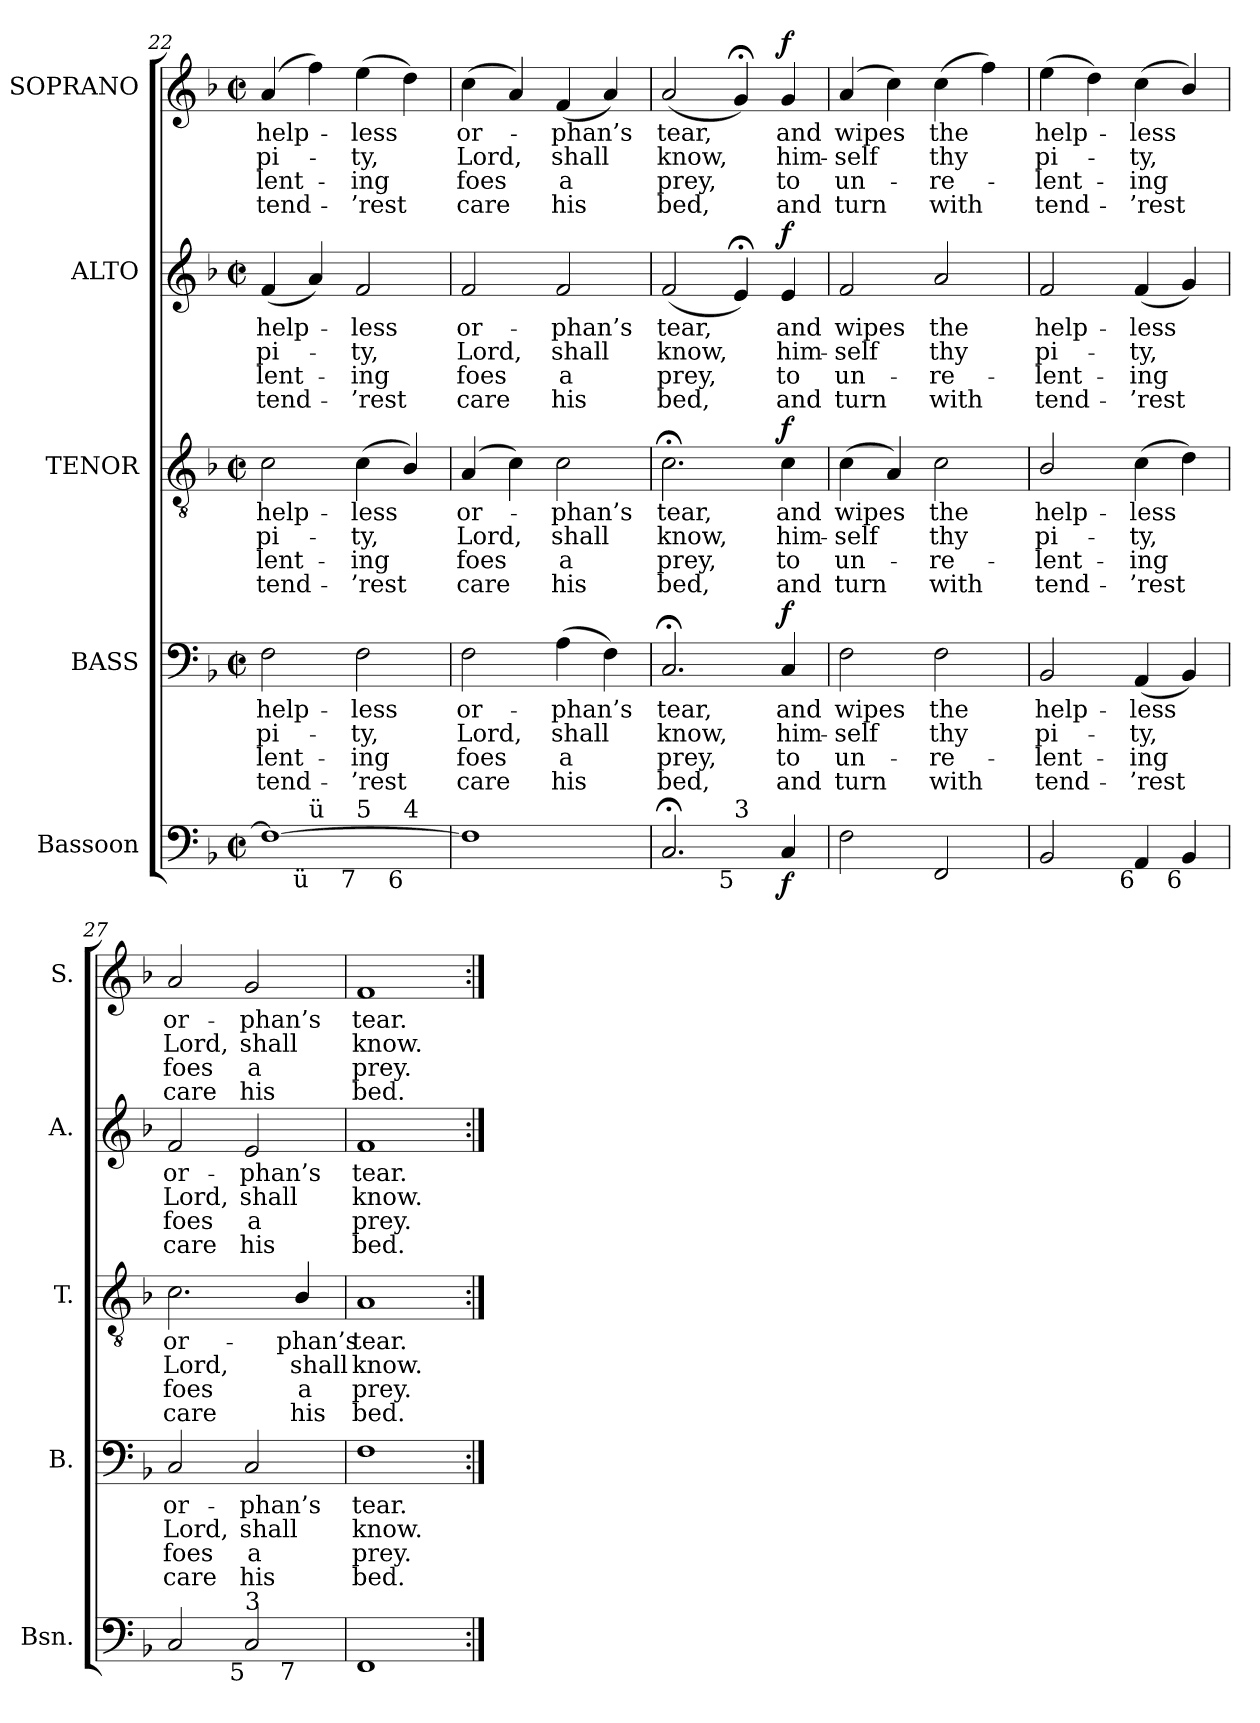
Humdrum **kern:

**kern	**dynam	**kern	**text	**text	**text	**text	**dynam	**kern	**text	**text	**text	**text	**dynam	**kern	**text	**text	**text	**text	**dynam	**kern	**text	**text	**text	**text	**dynam
*part5	*part5	*part4	*part4	*part4	*part4	*part4	*part4	*part3	*part3	*part3	*part3	*part3	*part3	*part2	*part2	*part2	*part2	*part2	*part2	*part1	*part1	*part1	*part1	*part1	*part1
*staff5	*staff5	*staff4	*staff4	*staff4	*staff4	*staff4	*staff4	*staff3	*staff3	*staff3	*staff3	*staff3	*staff3	*staff2	*staff2	*staff2	*staff2	*staff2	*staff2	*staff1	*staff1	*staff1	*staff1	*staff1	*staff1
*I"Bassoon	*	*I"BASS	*	*	*	*	*	*I"TENOR	*	*	*	*	*	*I"ALTO	*	*	*	*	*	*I"SOPRANO	*	*	*	*	*
*I'Bsn.	*	*I'B.	*	*	*	*	*	*I'T.	*	*	*	*	*	*I'A.	*	*	*	*	*	*I'S.	*	*	*	*	*
*clefF4	*	*clefF4	*	*	*	*	*	*clefGv2	*	*	*	*	*	*clefG2	*	*	*	*	*	*clefG2	*	*	*	*	*
*	*	*	*	*	*	*	*	*ITrd7c12	*	*	*	*	*	*	*	*	*	*	*	*	*	*	*	*	*
*k[b-]	*	*k[b-]	*	*	*	*	*	*k[b-]	*	*	*	*	*	*k[b-]	*	*	*	*	*	*k[b-]	*	*	*	*	*
*F:	*	*F:	*	*	*	*	*	*F:	*	*	*	*	*	*F:	*	*	*	*	*	*F:	*	*	*	*	*
*M2/2	*	*M2/2	*	*	*	*	*	*M2/2	*	*	*	*	*	*M2/2	*	*	*	*	*	*M2/2	*	*	*	*	*
*met(c|)	*	*met(c|)	*	*	*	*	*	*met(c|)	*	*	*	*	*	*met(c|)	*	*	*	*	*	*met(c|)	*	*	*	*	*
=22	=22	=22	=22	=22	=22	=22	=22	=22	=22	=22	=22	=22	=22	=22	=22	=22	=22	=22	=22	=22	=22	=22	=22	=22	=22
!	!	!	!LO:LY:b:color=#000000	!LO:LY:b:color=#000000	!LO:LY:b:color=#000000	!LO:LY:b:color=#000000	!	!	!	!	!	!	!	!	!	!	!	!	!	!	!	!	!	!	!
!	!	!	!	!	!	!	!	!	!LO:LY:b:color=#000000	!LO:LY:b:color=#000000	!LO:LY:b:color=#000000	!LO:LY:b:color=#000000	!	!	!	!	!	!	!	!	!	!	!	!	!
!	!	!	!	!	!	!	!	!	!	!	!	!	!	!	!LO:LY:b:color=#000000	!LO:LY:b:color=#000000	!LO:LY:b:color=#000000	!LO:LY:b:color=#000000	!	!	!	!	!	!	!
!LO:TX:b:rj:t=5	!	!	!	!	!	!	!	!	!	!	!	!	!	!	!	!	!	!	!	!	!	!	!	!	!
!LO:TX:t=3	!	!	!	!	!	!	!	!	!	!	!	!	!	!	!	!	!	!	!	!	!	!	!	!	!
!	!	!	!	!	!	!	!	!	!	!	!	!	!	!	!	!	!	!	!	!	!LO:LY:b:color=#000000	!LO:LY:b:color=#000000	!LO:LY:b:color=#000000	!LO:LY:b:color=#000000	!
*^	*	*	*	*	*	*	*	*	*	*	*	*	*	*	*	*	*	*	*	*	*	*	*	*	*
*	*^	*	*	*	*	*	*	*	*	*	*	*	*	*	*	*	*	*	*	*	*	*	*	*	*	*
*	*	*^	*	*	*	*	*	*	*	*	*	*	*	*	*	*	*	*	*	*	*	*	*	*	*	*	*
1Fi_	4ryy	2ryy	2.ryy	.	2Fi\	help-	pi-	lent-	-tend-	.	2Ci\	help-	pi-	lent-	-tend-	.	(4fi/	help-	pi-	lent-	-tend-	.	(4ai/	help-	pi-	lent-	-tend-	.
!	!LO:TX:b:rj:t=ü	!	!	!	!	!	!	!	!	!	!	!	!	!	!	!	!	!	!	!	!	!	!	!	!	!	!	!
!	!LO:TX:t=ü	!	!	!	!	!	!	!	!	!	!	!	!	!	!	!	!	!	!	!	!	!	!	!	!	!	!	!
.	2.ryy	.	.	.	.	.	.	.	.	.	.	.	.	.	.	.	4ai/)	.	.	.	.	.	4ffi\)	.	.	.	.	.
!	!	!	!	!	!	!LO:LY:b:color=#000000	!LO:LY:b:color=#000000	!LO:LY:b:color=#000000	!LO:LY:b:color=#000000	!	!	!	!	!	!	!	!	!	!	!	!	!	!	!	!	!	!	!
!	!	!	!	!	!	!	!	!	!	!	!	!LO:LY:b:color=#000000	!LO:LY:b:color=#000000	!LO:LY:b:color=#000000	!LO:LY:b:color=#000000	!	!	!	!	!	!	!	!	!	!	!	!	!
!	!	!	!	!	!	!	!	!	!	!	!	!	!	!	!	!	!	!LO:LY:b:color=#000000	!LO:LY:b:color=#000000	!LO:LY:b:color=#000000	!LO:LY:b:color=#000000	!	!	!	!	!	!	!
!	!	!LO:TX:b:rj:t=7	!	!	!	!	!	!	!	!	!	!	!	!	!	!	!	!	!	!	!	!	!	!	!	!	!	!
!	!	!LO:TX:t=5	!	!	!	!	!	!	!	!	!	!	!	!	!	!	!	!	!	!	!	!	!	!	!	!	!	!
!	!	!	!	!	!	!	!	!	!	!	!	!	!	!	!	!	!	!	!	!	!	!	!	!LO:LY:b:color=#000000	!LO:LY:b:color=#000000	!LO:LY:b:color=#000000	!LO:LY:b:color=#000000	!
.	.	2ryy	.	.	2Fi\	-less	-ty,	-ing	’rest	.	(4Ci\	-less	-ty,	-ing	’rest	.	2fi/	-less	-ty,	-ing	’rest	.	(4eei\	-less	-ty,	-ing	’rest	.
!	!	!	!LO:TX:b:rj:t=6	!	!	!	!	!	!	!	!	!	!	!	!	!	!	!	!	!	!	!	!	!	!	!	!	!
!	!	!	!LO:TX:t=4	!	!	!	!	!	!	!	!	!	!	!	!	!	!	!	!	!	!	!	!	!	!	!	!	!
.	.	.	4ryy	.	.	.	.	.	.	.	4BB-i/)	.	.	.	.	.	.	.	.	.	.	.	4ddi\)	.	.	.	.	.
*v	*v	*v	*v	*	*	*	*	*	*	*	*	*	*	*	*	*	*	*	*	*	*	*	*	*	*	*	*	*
=23	=23	=23	=23	=23	=23	=23	=23	=23	=23	=23	=23	=23	=23	=23	=23	=23	=23	=23	=23	=23	=23	=23	=23	=23	=23
*^	*	*	*	*	*	*	*	*	*	*	*	*	*	*	*	*	*	*	*	*	*	*	*	*	*
*	*^	*	*	*	*	*	*	*	*	*	*	*	*	*	*	*	*	*	*	*	*	*	*	*	*	*
*	*	*^	*	*	*	*	*	*	*	*	*	*	*	*	*	*	*	*	*	*	*	*	*	*	*	*	*
!	!	!	!	!	!	!LO:LY:b:color=#000000	!LO:LY:b:color=#000000	!LO:LY:b:color=#000000	!LO:LY:b:color=#000000	!	!	!	!	!	!	!	!	!	!	!	!	!	!	!	!	!	!	!
*v	*v	*v	*v	*	*	*	*	*	*	*	*	*	*	*	*	*	*	*	*	*	*	*	*	*	*	*	*	*
*^	*	*	*	*	*	*	*	*	*	*	*	*	*	*	*	*	*	*	*	*	*	*	*	*	*
*	*^	*	*	*	*	*	*	*	*	*	*	*	*	*	*	*	*	*	*	*	*	*	*	*	*	*
*	*	*^	*	*	*	*	*	*	*	*	*	*	*	*	*	*	*	*	*	*	*	*	*	*	*	*	*
!	!	!	!	!	!	!	!	!	!	!	!	!LO:LY:b:color=#000000	!LO:LY:b:color=#000000	!LO:LY:b:color=#000000	!LO:LY:b:color=#000000	!	!	!	!	!	!	!	!	!	!	!	!	!
*v	*v	*v	*v	*	*	*	*	*	*	*	*	*	*	*	*	*	*	*	*	*	*	*	*	*	*	*	*	*
*^	*	*	*	*	*	*	*	*	*	*	*	*	*	*	*	*	*	*	*	*	*	*	*	*	*
*	*^	*	*	*	*	*	*	*	*	*	*	*	*	*	*	*	*	*	*	*	*	*	*	*	*	*
*	*	*^	*	*	*	*	*	*	*	*	*	*	*	*	*	*	*	*	*	*	*	*	*	*	*	*	*
!	!	!	!	!	!	!	!	!	!	!	!	!	!	!	!	!	!	!LO:LY:b:color=#000000	!LO:LY:b:color=#000000	!LO:LY:b:color=#000000	!LO:LY:b:color=#000000	!	!	!	!	!	!	!
*v	*v	*v	*v	*	*	*	*	*	*	*	*	*	*	*	*	*	*	*	*	*	*	*	*	*	*	*	*	*
*^	*	*	*	*	*	*	*	*	*	*	*	*	*	*	*	*	*	*	*	*	*	*	*	*	*
*	*^	*	*	*	*	*	*	*	*	*	*	*	*	*	*	*	*	*	*	*	*	*	*	*	*	*
*	*	*^	*	*	*	*	*	*	*	*	*	*	*	*	*	*	*	*	*	*	*	*	*	*	*	*	*
!LO:TX:b:rj:t=5	!	!	!	!	!	!	!	!	!	!	!	!	!	!	!	!	!	!	!	!	!	!	!	!	!	!	!	!
!LO:TX:t=3	!	!	!	!	!	!	!	!	!	!	!	!	!	!	!	!	!	!	!	!	!	!	!	!	!	!	!	!
!	!	!	!	!	!	!	!	!	!	!	!	!	!	!	!	!	!	!	!	!	!	!	!	!LO:LY:b:color=#000000	!LO:LY:b:color=#000000	!LO:LY:b:color=#000000	!LO:LY:b:color=#000000	!
*v	*v	*v	*v	*	*	*	*	*	*	*	*	*	*	*	*	*	*	*	*	*	*	*	*	*	*	*	*	*
1Fi]	.	2Fi\	or-	Lord,	foes	care	.	(4AAi/	or-	Lord,	foes	care	.	2fi/	or-	Lord,	foes	care	.	(4cci\	or-	Lord,	foes	care	.
.	.	.	.	.	.	.	.	4Ci\)	.	.	.	.	.	.	.	.	.	.	.	4ai/)	.	.	.	.	.
!	!	!	!LO:LY:b:color=#000000	!LO:LY:b:color=#000000	!LO:LY:b:color=#000000	!LO:LY:b:color=#000000	!	!	!	!	!	!	!	!	!	!	!	!	!	!	!	!	!	!	!
!	!	!	!	!	!	!	!	!	!LO:LY:b:color=#000000	!LO:LY:b:color=#000000	!LO:LY:b:color=#000000	!LO:LY:b:color=#000000	!	!	!	!	!	!	!	!	!	!	!	!	!
!	!	!	!	!	!	!	!	!	!	!	!	!	!	!	!LO:LY:b:color=#000000	!LO:LY:b:color=#000000	!LO:LY:b:color=#000000	!LO:LY:b:color=#000000	!	!	!	!	!	!	!
!	!	!	!	!	!	!	!	!	!	!	!	!	!	!	!	!	!	!	!	!	!LO:LY:b:color=#000000	!LO:LY:b:color=#000000	!LO:LY:b:color=#000000	!LO:LY:b:color=#000000	!
.	.	(4Ai\	-phan’s	shall	a	his	.	2Ci\	-phan’s	shall	a	his	.	2fi/	-phan’s	shall	a	his	.	(4fi/	-phan’s	shall	a	his	.
.	.	4Fi\)	.	.	.	.	.	.	.	.	.	.	.	.	.	.	.	.	.	4ai/)	.	.	.	.	.
!!LO:PB:g=z
=24	=24	=24	=24	=24	=24	=24	=24	=24	=24	=24	=24	=24	=24	=24	=24	=24	=24	=24	=24	=24	=24	=24	=24	=24	=24
!	!	!	!LO:LY:b:color=#000000	!LO:LY:b:color=#000000	!LO:LY:b:color=#000000	!LO:LY:b:color=#000000	!	!	!	!	!	!	!	!	!	!	!	!	!	!	!	!	!	!	!
!	!	!	!	!	!	!	!	!	!LO:LY:b:color=#000000	!LO:LY:b:color=#000000	!LO:LY:b:color=#000000	!LO:LY:b:color=#000000	!	!	!	!	!	!	!	!	!	!	!	!	!
!	!	!	!	!	!	!	!	!	!	!	!	!	!	!	!LO:LY:b:color=#000000	!LO:LY:b:color=#000000	!LO:LY:b:color=#000000	!LO:LY:b:color=#000000	!	!	!	!	!	!	!
!LO:TX:b:rj:t=6	!	!	!	!	!	!	!	!	!	!	!	!	!	!	!	!	!	!	!	!	!	!	!	!	!
!LO:TX:t=4	!	!	!	!	!	!	!	!	!	!	!	!	!	!	!	!	!	!	!	!	!	!	!	!	!
!	!	!	!	!	!	!	!	!	!	!	!	!	!	!	!	!	!	!	!	!	!LO:LY:b:color=#000000	!LO:LY:b:color=#000000	!LO:LY:b:color=#000000	!LO:LY:b:color=#000000	!
*^	*	*	*	*	*	*	*	*	*	*	*	*	*	*	*	*	*	*	*	*	*	*	*	*	*
2.C;i/	2ryy	.	2.C;i/	tear,	know,	prey,	bed,	.	2.C;i\	tear,	know,	prey,	bed,	.	(2fi/	tear,	know,	prey,	bed,	.	(2ai/	tear,	know,	prey,	bed,	.
!	!LO:TX:b:rj:t=5	!	!	!	!	!	!	!	!	!	!	!	!	!	!	!	!	!	!	!	!	!	!	!	!	!
!	!LO:TX:t=3	!	!	!	!	!	!	!	!	!	!	!	!	!	!	!	!	!	!	!	!	!	!	!	!	!
.	2ryy	.	.	.	.	.	.	.	.	.	.	.	.	.	4e;i/)	.	.	.	.	.	4g;i/)	.	.	.	.	.
!	!	!	!	!LO:LY:b:color=#000000	!LO:LY:b:color=#000000	!LO:LY:b:color=#000000	!LO:LY:b:color=#000000	!	!	!	!	!	!	!	!	!	!	!	!	!	!	!	!	!	!	!
!	!	!	!	!	!	!	!	!	!	!LO:LY:b:color=#000000	!LO:LY:b:color=#000000	!LO:LY:b:color=#000000	!LO:LY:b:color=#000000	!	!	!	!	!	!	!	!	!	!	!	!	!
!	!	!	!	!	!	!	!	!	!	!	!	!	!	!	!	!LO:LY:b:color=#000000	!LO:LY:b:color=#000000	!LO:LY:b:color=#000000	!LO:LY:b:color=#000000	!	!	!	!	!	!	!
!	!	!	!	!	!	!	!	!	!	!	!	!	!	!	!	!	!	!	!	!	!	!LO:LY:b:color=#000000	!LO:LY:b:color=#000000	!LO:LY:b:color=#000000	!LO:LY:b:color=#000000	!
4Ci/	.	f	4Ci/	and	him-	to	and	f	4Ci\	and	him-	to	and	f	4ei/	and	him-	to	and	f	4gi/	and	him-	to	and	f
*v	*v	*	*	*	*	*	*	*	*	*	*	*	*	*	*	*	*	*	*	*	*	*	*	*	*	*
=25	=25	=25	=25	=25	=25	=25	=25	=25	=25	=25	=25	=25	=25	=25	=25	=25	=25	=25	=25	=25	=25	=25	=25	=25	=25
*^	*	*	*	*	*	*	*	*	*	*	*	*	*	*	*	*	*	*	*	*	*	*	*	*	*
!	!	!	!	!LO:LY:b:color=#000000	!LO:LY:b:color=#000000	!LO:LY:b:color=#000000	!LO:LY:b:color=#000000	!	!	!	!	!	!	!	!	!	!	!	!	!	!	!	!	!	!	!
*v	*v	*	*	*	*	*	*	*	*	*	*	*	*	*	*	*	*	*	*	*	*	*	*	*	*	*
*^	*	*	*	*	*	*	*	*	*	*	*	*	*	*	*	*	*	*	*	*	*	*	*	*	*
!	!	!	!	!	!	!	!	!	!	!LO:LY:b:color=#000000	!LO:LY:b:color=#000000	!LO:LY:b:color=#000000	!LO:LY:b:color=#000000	!	!	!	!	!	!	!	!	!	!	!	!	!
*v	*v	*	*	*	*	*	*	*	*	*	*	*	*	*	*	*	*	*	*	*	*	*	*	*	*	*
*^	*	*	*	*	*	*	*	*	*	*	*	*	*	*	*	*	*	*	*	*	*	*	*	*	*
!	!	!	!	!	!	!	!	!	!	!	!	!	!	!	!	!LO:LY:b:color=#000000	!LO:LY:b:color=#000000	!LO:LY:b:color=#000000	!LO:LY:b:color=#000000	!	!	!	!	!	!	!
*v	*v	*	*	*	*	*	*	*	*	*	*	*	*	*	*	*	*	*	*	*	*	*	*	*	*	*
*^	*	*	*	*	*	*	*	*	*	*	*	*	*	*	*	*	*	*	*	*	*	*	*	*	*
!	!	!	!	!	!	!	!	!	!	!	!	!	!	!	!	!	!	!	!	!	!	!LO:LY:b:color=#000000	!LO:LY:b:color=#000000	!LO:LY:b:color=#000000	!LO:LY:b:color=#000000	!
*v	*v	*	*	*	*	*	*	*	*	*	*	*	*	*	*	*	*	*	*	*	*	*	*	*	*	*
2Fi\	.	2Fi\	wipes	-self	un-	-turn	.	(4Ci\	wipes	-self	un-	-turn	.	2fi/	wipes	-self	un-	-turn	.	(4ai/	wipes	-self	un-	-turn	.
.	.	.	.	.	.	.	.	4AAi/)	.	.	.	.	.	.	.	.	.	.	.	4cci\)	.	.	.	.	.
!	!	!	!LO:LY:b:color=#000000	!LO:LY:b:color=#000000	!LO:LY:b:color=#000000	!LO:LY:b:color=#000000	!	!	!	!	!	!	!	!	!	!	!	!	!	!	!	!	!	!	!
!	!	!	!	!	!	!	!	!	!LO:LY:b:color=#000000	!LO:LY:b:color=#000000	!LO:LY:b:color=#000000	!LO:LY:b:color=#000000	!	!	!	!	!	!	!	!	!	!	!	!	!
!	!	!	!	!	!	!	!	!	!	!	!	!	!	!	!LO:LY:b:color=#000000	!LO:LY:b:color=#000000	!LO:LY:b:color=#000000	!LO:LY:b:color=#000000	!	!	!	!	!	!	!
!	!	!	!	!	!	!	!	!	!	!	!	!	!	!	!	!	!	!	!	!	!LO:LY:b:color=#000000	!LO:LY:b:color=#000000	!LO:LY:b:color=#000000	!LO:LY:b:color=#000000	!
2FFi/	.	2Fi\	the	thy	re-	-with	.	2Ci\	the	thy	re-	-with	.	2ai/	the	thy	re-	-with	.	(4cci\	the	thy	re-	-with	.
.	.	.	.	.	.	.	.	.	.	.	.	.	.	.	.	.	.	.	.	4ffi\)	.	.	.	.	.
=26	=26	=26	=26	=26	=26	=26	=26	=26	=26	=26	=26	=26	=26	=26	=26	=26	=26	=26	=26	=26	=26	=26	=26	=26	=26
!	!	!	!LO:LY:b:color=#000000	!LO:LY:b:color=#000000	!LO:LY:b:color=#000000	!LO:LY:b:color=#000000	!	!	!	!	!	!	!	!	!	!	!	!	!	!	!	!	!	!	!
!	!	!	!	!	!	!	!	!	!LO:LY:b:color=#000000	!LO:LY:b:color=#000000	!LO:LY:b:color=#000000	!LO:LY:b:color=#000000	!	!	!	!	!	!	!	!	!	!	!	!	!
!	!	!	!	!	!	!	!	!	!	!	!	!	!	!	!LO:LY:b:color=#000000	!LO:LY:b:color=#000000	!LO:LY:b:color=#000000	!LO:LY:b:color=#000000	!	!	!	!	!	!	!
!	!	!	!	!	!	!	!	!	!	!	!	!	!	!	!	!	!	!	!	!	!LO:LY:b:color=#000000	!LO:LY:b:color=#000000	!LO:LY:b:color=#000000	!LO:LY:b:color=#000000	!
2BB-i/	.	2BB-i/	help-	pi-	lent-	-tend-	.	2BB-i/	help-	pi-	lent-	-tend-	.	2fi/	help-	pi-	lent-	-tend-	.	(4eei\	help-	pi-	lent-	-tend-	.
.	.	.	.	.	.	.	.	.	.	.	.	.	.	.	.	.	.	.	.	4ddi\)	.	.	.	.	.
!	!	!	!LO:LY:b:color=#000000	!LO:LY:b:color=#000000	!LO:LY:b:color=#000000	!LO:LY:b:color=#000000	!	!	!	!	!	!	!	!	!	!	!	!	!	!	!	!	!	!	!
!	!	!	!	!	!	!	!	!	!LO:LY:b:color=#000000	!LO:LY:b:color=#000000	!LO:LY:b:color=#000000	!LO:LY:b:color=#000000	!	!	!	!	!	!	!	!	!	!	!	!	!
!	!	!	!	!	!	!	!	!	!	!	!	!	!	!	!LO:LY:b:color=#000000	!LO:LY:b:color=#000000	!LO:LY:b:color=#000000	!LO:LY:b:color=#000000	!	!	!	!	!	!	!
!LO:TX:b:rj:t=6	!	!	!	!	!	!	!	!	!	!	!	!	!	!	!	!	!	!	!	!	!	!	!	!	!
!	!	!	!	!	!	!	!	!	!	!	!	!	!	!	!	!	!	!	!	!	!LO:LY:b:color=#000000	!LO:LY:b:color=#000000	!LO:LY:b:color=#000000	!LO:LY:b:color=#000000	!
4AAi/	.	(4AAi/	-less	-ty,	-ing	’rest	.	(4Ci\	-less	-ty,	-ing	’rest	.	(4fi/	-less	-ty,	-ing	’rest	.	(4cci\	-less	-ty,	-ing	’rest	.
!LO:TX:b:rj:t=6	!	!	!	!	!	!	!	!	!	!	!	!	!	!	!	!	!	!	!	!	!	!	!	!	!
4BB-i/	.	4BB-i/)	.	.	.	.	.	4Di\)	.	.	.	.	.	4gi/)	.	.	.	.	.	4b-i/)	.	.	.	.	.
=27	=27	=27	=27	=27	=27	=27	=27	=27	=27	=27	=27	=27	=27	=27	=27	=27	=27	=27	=27	=27	=27	=27	=27	=27	=27
!	!	!	!LO:LY:b:color=#000000	!LO:LY:b:color=#000000	!LO:LY:b:color=#000000	!LO:LY:b:color=#000000	!	!	!	!	!	!	!	!	!	!	!	!	!	!	!	!	!	!	!
!	!	!	!	!	!	!	!	!	!LO:LY:b:color=#000000	!LO:LY:b:color=#000000	!LO:LY:b:color=#000000	!LO:LY:b:color=#000000	!	!	!	!	!	!	!	!	!	!	!	!	!
!	!	!	!	!	!	!	!	!	!	!	!	!	!	!	!LO:LY:b:color=#000000	!LO:LY:b:color=#000000	!LO:LY:b:color=#000000	!LO:LY:b:color=#000000	!	!	!	!	!	!	!
!LO:TX:b:rj:t=6	!	!	!	!	!	!	!	!	!	!	!	!	!	!	!	!	!	!	!	!	!	!	!	!	!
!LO:TX:t=4	!	!	!	!	!	!	!	!	!	!	!	!	!	!	!	!	!	!	!	!	!	!	!	!	!
!	!	!	!	!	!	!	!	!	!	!	!	!	!	!	!	!	!	!	!	!	!LO:LY:b:color=#000000	!LO:LY:b:color=#000000	!LO:LY:b:color=#000000	!LO:LY:b:color=#000000	!
*^	*	*	*	*	*	*	*	*	*	*	*	*	*	*	*	*	*	*	*	*	*	*	*	*	*
2Ci/	2.ryy	.	2Ci/	or-	Lord,	foes	care	.	2.Ci\	or-	Lord,	foes	care	.	2fi/	or-	Lord,	foes	care	.	2ai/	or-	Lord,	foes	care	.
!	!	!	!	!LO:LY:b:color=#000000	!LO:LY:b:color=#000000	!LO:LY:b:color=#000000	!LO:LY:b:color=#000000	!	!	!	!	!	!	!	!	!	!	!	!	!	!	!	!	!	!	!
!	!	!	!	!	!	!	!	!	!	!	!	!	!	!	!	!LO:LY:b:color=#000000	!LO:LY:b:color=#000000	!LO:LY:b:color=#000000	!LO:LY:b:color=#000000	!	!	!	!	!	!	!
!LO:TX:b:rj:t=5	!	!	!	!	!	!	!	!	!	!	!	!	!	!	!	!	!	!	!	!	!	!	!	!	!	!
!LO:TX:t=3	!	!	!	!	!	!	!	!	!	!	!	!	!	!	!	!	!	!	!	!	!	!	!	!	!	!
!	!	!	!	!	!	!	!	!	!	!	!	!	!	!	!	!	!	!	!	!	!	!LO:LY:b:color=#000000	!LO:LY:b:color=#000000	!LO:LY:b:color=#000000	!LO:LY:b:color=#000000	!
2Ci/	.	.	2Ci/	-phan’s	shall	a	his	.	.	.	.	.	.	.	2ei/	-phan’s	shall	a	his	.	2gi/	-phan’s	shall	a	his	.
!	!LO:TX:b:rj:t=7	!	!	!	!	!	!	!	!	!	!	!	!	!	!	!	!	!	!	!	!	!	!	!	!	!
!	!	!	!	!	!	!	!	!	!	!LO:LY:b:color=#000000	!LO:LY:b:color=#000000	!LO:LY:b:color=#000000	!LO:LY:b:color=#000000	!	!	!	!	!	!	!	!	!	!	!	!	!
.	4ryy	.	.	.	.	.	.	.	4BB-i/	-phan’s	shall	a	his	.	.	.	.	.	.	.	.	.	.	.	.	.
*v	*v	*	*	*	*	*	*	*	*	*	*	*	*	*	*	*	*	*	*	*	*	*	*	*	*	*
=28	=28	=28	=28	=28	=28	=28	=28	=28	=28	=28	=28	=28	=28	=28	=28	=28	=28	=28	=28	=28	=28	=28	=28	=28	=28
*^	*	*	*	*	*	*	*	*	*	*	*	*	*	*	*	*	*	*	*	*	*	*	*	*	*
!	!	!	!	!LO:LY:b:color=#000000	!LO:LY:b:color=#000000	!LO:LY:b:color=#000000	!LO:LY:b:color=#000000	!	!	!	!	!	!	!	!	!	!	!	!	!	!	!	!	!	!	!
*v	*v	*	*	*	*	*	*	*	*	*	*	*	*	*	*	*	*	*	*	*	*	*	*	*	*	*
*^	*	*	*	*	*	*	*	*	*	*	*	*	*	*	*	*	*	*	*	*	*	*	*	*	*
!	!	!	!	!	!	!	!	!	!	!LO:LY:b:color=#000000	!LO:LY:b:color=#000000	!LO:LY:b:color=#000000	!LO:LY:b:color=#000000	!	!	!	!	!	!	!	!	!	!	!	!	!
*v	*v	*	*	*	*	*	*	*	*	*	*	*	*	*	*	*	*	*	*	*	*	*	*	*	*	*
*^	*	*	*	*	*	*	*	*	*	*	*	*	*	*	*	*	*	*	*	*	*	*	*	*	*
!	!	!	!	!	!	!	!	!	!	!	!	!	!	!	!	!LO:LY:b:color=#000000	!LO:LY:b:color=#000000	!LO:LY:b:color=#000000	!LO:LY:b:color=#000000	!	!	!	!	!	!	!
*v	*v	*	*	*	*	*	*	*	*	*	*	*	*	*	*	*	*	*	*	*	*	*	*	*	*	*
*^	*	*	*	*	*	*	*	*	*	*	*	*	*	*	*	*	*	*	*	*	*	*	*	*	*
!	!	!	!	!	!	!	!	!	!	!	!	!	!	!	!	!	!	!	!	!	!	!LO:LY:b:color=#000000	!LO:LY:b:color=#000000	!LO:LY:b:color=#000000	!LO:LY:b:color=#000000	!
*v	*v	*	*	*	*	*	*	*	*	*	*	*	*	*	*	*	*	*	*	*	*	*	*	*	*	*
1FFi	.	1Fi	tear.	know.	prey.	bed.	.	1AAi	tear.	know.	prey.	bed.	.	1fi	tear.	know.	prey.	bed.	.	1fi	tear.	know.	prey.	bed.	.
=:|!	=:|!	=:|!	=:|!	=:|!	=:|!	=:|!	=:|!	=:|!	=:|!	=:|!	=:|!	=:|!	=:|!	=:|!	=:|!	=:|!	=:|!	=:|!	=:|!	=:|!	=:|!	=:|!	=:|!	=:|!	=:|!
*-	*-	*-	*-	*-	*-	*-	*-	*-	*-	*-	*-	*-	*-	*-	*-	*-	*-	*-	*-	*-	*-	*-	*-	*-	*-
